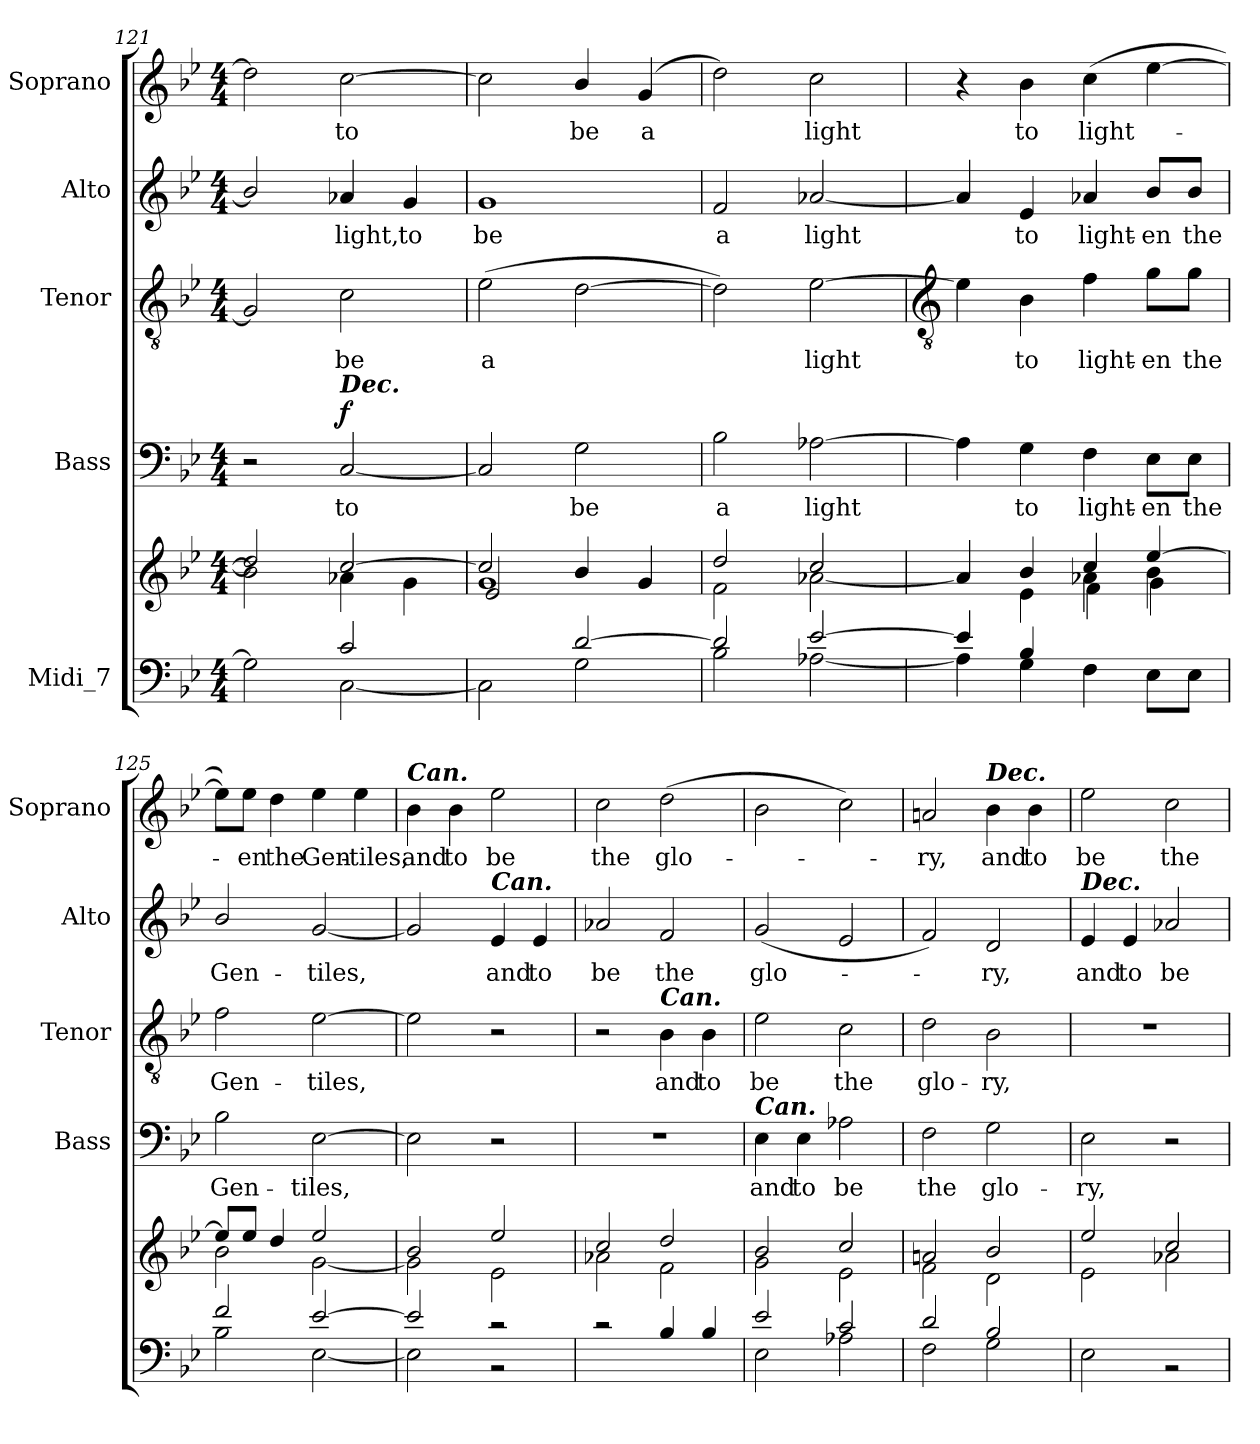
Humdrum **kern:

**kern	**kern	**kern	**text	**dynam	**kern	**text	**kern	**text	**kern	**text
*part5	*part5	*part4	*part4	*part4	*part3	*part3	*part2	*part2	*part1	*part1
*staff6	*staff5	*staff4	*staff4	*staff4	*staff3	*staff3	*staff2	*staff2	*staff1	*staff1
*I"Midi_7	*	*I"Bass	*	*	*I"Tenor	*	*I"Alto	*	*I"Soprano	*
*	*	*I'Bass	*	*	*I'Tenor	*	*I'Alto	*	*I'Soprano	*
*clefF4	*clefG2	*clefF4	*	*	*clefGv2	*	*clefG2	*	*clefG2	*
*k[b-e-]	*k[b-e-]	*k[b-e-]	*	*	*k[b-e-]	*	*k[b-e-]	*	*k[b-e-]	*
*B-:	*B-:	*B-:	*	*	*B-:	*	*B-:	*	*B-:	*
*M4/4	*M4/4	*M4/4	*	*	*M4/4	*	*M4/4	*	*M4/4	*
=121	=121	=121	=121	=121	=121	=121	=121	=121	=121	=121
*^	*^	*	*	*	*	*	*	*	*	*
2G]	2ryy	2dd]	2b-\]	2r	.	.	2G]	.	2b-/]	.	2dd]	.
!	!	!	!	!LO:TX:a:Bi:t=Dec.	!	!	!	!	!	!	!	!
!	!	!	!	!	!LO:LY:b	!LO:DY:b	!	!LO:LY:b	!	!LO:LY:b	!	!LO:LY:b
2c	[2C\	[2cc/	4a-X\	[2C	to	f	2c	be	4a-X	light,	[2cc	to
!	!	!	!	!	!	!	!	!	!	!LO:LY:b	!	!
.	.	.	4g\	.	.	.	.	.	4g	to	.	.
=122	=122	=122	=122	=122	=122	=122	=122	=122	=122	=122	=122	=122
*	*	*	*^	*	*	*	*	*	*	*	*	*
!	!	!	!	!	!	!	!	!	!LO:LY:b	!	!LO:LY:b	!	!
2ryy	2C\]	2cc/]	1g	2e-	2C]	.	.	(>2e-	a	1g	be	2cc]	.
!	!	!	!	!	!	!LO:LY:b	!	!	!	!	!	!	!LO:LY:b
[2d	2G	4b-/	.	2ryy	2G	be	.	[2d	.	.	.	4b-/	be
!	!	!	!	!	!	!	!	!	!	!	!	!	!LO:LY:b
.	.	4g	.	.	.	.	.	.	.	.	.	(<4g	a
*	*	*	*v	*v	*	*	*	*	*	*	*	*	*
=123	=123	=123	=123	=123	=123	=123	=123	=123	=123	=123	=123	=123
!	!	!	!	!	!LO:LY:b	!	!	!	!	!LO:LY:b	!	!
2d]	2B-	2dd	2f\	2B-	a	.	2d])	.	2f	a	2dd)	.
!	!	!	!	!	!LO:LY:b	!	!	!LO:LY:b	!	!LO:LY:b	!	!LO:LY:b
[2e-	[2A-X	2cc/	[2a-X	[2A-X	light	.	[2e-	light	[2a-X	light	2cc	light
*	*	*v	*v	*	*	*	*	*	*	*	*	*
!!LO:LB:g=z
=124	=124	=124	=124	=124	=124	=124	=124	=124	=124	=124	=124
*	*	*	*	*	*	*clefGv2	*	*	*	*	*
*	*	*^	*	*	*	*	*	*	*	*	*
*	*	*	*^	*	*	*	*	*	*	*	*	*
4e-]	4A-]	4ryy	4a-]	2ryy	4A-]	.	.	4e-]	.	4a-]	.	4r	.
!	!	!	!	!	!	!LO:LY:b	!	!	!LO:LY:b	!	!LO:LY:b	!	!LO:LY:b
4B-	4G	4b-/	4e-	.	4G	to	.	4B-	to	4e-	to	4b-	to
!	!	!	!	!	!	!LO:LY:b	!	!	!LO:LY:b	!	!LO:LY:b	!	!LO:LY:b
2ryy	4F	4cc	4a-\	4f\	4F	light-	.	4f	light-	4a-	light-	(>4cc	light-
!	!	!	!	!	!	!LO:LY:b	!	!	!LO:LY:b	!	!LO:LY:b	!	!
.	8E-L	[4ee-	4b-\	4g\	8E-\L	-en	.	8g\L	-en	8b-/L	-en	[4ee-	.
!	!	!	!	!	!	!LO:LY:b	!	!	!LO:LY:b	!	!LO:LY:b	!	!
.	8E-J	.	.	.	8E-\J	the	.	8g\J	the	8b-/J	the	.	.
*	*	*	*v	*v	*	*	*	*	*	*	*	*	*
=125	=125	=125	=125	=125	=125	=125	=125	=125	=125	=125	=125	=125
!	!	!	!	!	!LO:LY:b	!	!	!LO:LY:b	!	!LO:LY:b	!	!
2f	2B-	8ee-/L]	2b-\	2B-	Gen-	.	2f	Gen-	2b-/	Gen-	8ee-\L])	.
!	!	!	!	!	!	!	!	!	!	!	!	!LO:LY:b
.	.	8ee-/J	.	.	.	.	.	.	.	.	8ee-\J	en
!	!	!	!	!	!	!	!	!	!	!	!	!LO:LY:b
.	.	4dd/	.	.	.	.	.	.	.	.	4dd	the
!	!	!	!	!	!LO:LY:b	!	!	!LO:LY:b	!	!LO:LY:b	!	!LO:LY:b
[2e-	[2E-	2ee-	[2g\	[2E-	-tiles,	.	[2e-	-tiles,	[2g	-tiles,	4ee-	Gen-
!	!	!	!	!	!	!	!	!	!	!	!	!LO:LY:b
.	.	.	.	.	.	.	.	.	.	.	4ee-	-tiles,
=126	=126	=126	=126	=126	=126	=126	=126	=126	=126	=126	=126	=126
!	!	!	!	!	!	!	!	!	!	!	!LO:TX:a:Bi:t=Can.	!
!	!	!	!	!	!	!	!	!	!	!	!	!LO:LY:b
2e-]	2E-]	2b-/	2g]	2E-]	.	.	2e-]	.	2g]	.	4b-	and
!	!	!	!	!	!	!	!	!	!	!	!	!LO:LY:b
.	.	.	.	.	.	.	.	.	.	.	4b-	to
!	!	!	!	!	!	!	!	!	!LO:TX:a:Bi:t=Can.	!	!	!
!	!	!	!	!	!	!	!	!	!	!LO:LY:b	!	!LO:LY:b
2r	2r	2ee-	2e-\	2r	.	.	2r	.	4e-	and	2ee-	be
!	!	!	!	!	!	!	!	!	!	!LO:LY:b	!	!
.	.	.	.	.	.	.	.	.	4e-	to	.	.
=127	=127	=127	=127	=127	=127	=127	=127	=127	=127	=127	=127	=127
!	!	!	!	!	!	!	!	!	!	!LO:LY:b	!	!LO:LY:b
2r	1ryy	2cc/	2a-X	1r	.	.	2r	.	2a-X	be	2cc	the
!	!	!	!	!	!	!	!LO:TX:a:Bi:t=Can.	!	!	!	!	!
!	!	!	!	!	!	!	!	!LO:LY:b	!	!LO:LY:b	!	!LO:LY:b
4B-	.	2dd/	2f	.	.	.	4B-	and	2f	the	(>2dd	glo-
!	!	!	!	!	!	!	!	!LO:LY:b	!	!	!	!
4B-	.	.	.	.	.	.	4B-	to	.	.	.	.
=128	=128	=128	=128	=128	=128	=128	=128	=128	=128	=128	=128	=128
!	!	!	!	!LO:TX:a:Bi:t=Can.	!	!	!	!	!	!	!	!
!	!	!	!	!	!LO:LY:b	!	!	!LO:LY:b	!	!LO:LY:b	!	!
2e-	2E-	2b-/	2g	4E-	and	.	2e-	be	(<2g	glo-	2b-	.
!	!	!	!	!	!LO:LY:b	!	!	!	!	!	!	!
.	.	.	.	4E-	to	.	.	.	.	.	.	.
!	!	!	!	!	!LO:LY:b	!	!	!LO:LY:b	!	!	!	!
2c	2A-X	2cc/	2e-	2A-X	be	.	2c	the	2e-	.	2cc)	.
=129	=129	=129	=129	=129	=129	=129	=129	=129	=129	=129	=129	=129
!	!	!	!	!	!LO:LY:b	!	!	!LO:LY:b	!	!	!	!LO:LY:b
2d	2F	2an	2f	2F	the	.	2d	glo-	2f)	.	2an	ry,
!	!	!	!	!	!	!	!	!	!	!	!LO:TX:a:Bi:t=Dec.	!
!	!	!	!	!	!LO:LY:b	!	!	!LO:LY:b	!	!LO:LY:b	!	!LO:LY:b
2B-	2G	2b-/	2d	2G	glo-	.	2B-	-ry,	2d	ry,	4b-	and
!	!	!	!	!	!	!	!	!	!	!	!	!LO:LY:b
.	.	.	.	.	.	.	.	.	.	.	4b-	to
=130	=130	=130	=130	=130	=130	=130	=130	=130	=130	=130	=130	=130
!	!	!	!	!	!	!	!	!	!LO:TX:a:Bi:t=Dec.	!	!	!
!	!	!	!	!	!LO:LY:b	!	!	!	!	!LO:LY:b	!	!LO:LY:b
1ryy	2E-	2ee-	2e-\	2E-	-ry,	.	1r	.	4e-	and	2ee-	be
!	!	!	!	!	!	!	!	!	!	!LO:LY:b	!	!
.	.	.	.	.	.	.	.	.	4e-	to	.	.
!	!	!	!	!	!	!	!	!	!	!LO:LY:b	!	!LO:LY:b
.	2r	2cc/	2a-X	2r	.	.	.	.	2a-X	be	2cc	the
*v	*v	*	*	*	*	*	*	*	*	*	*	*
*	*v	*v	*	*	*	*	*	*	*	*	*
=	=	=	=	=	=	=	=	=	=	=
*-	*-	*-	*-	*-	*-	*-	*-	*-	*-	*-
